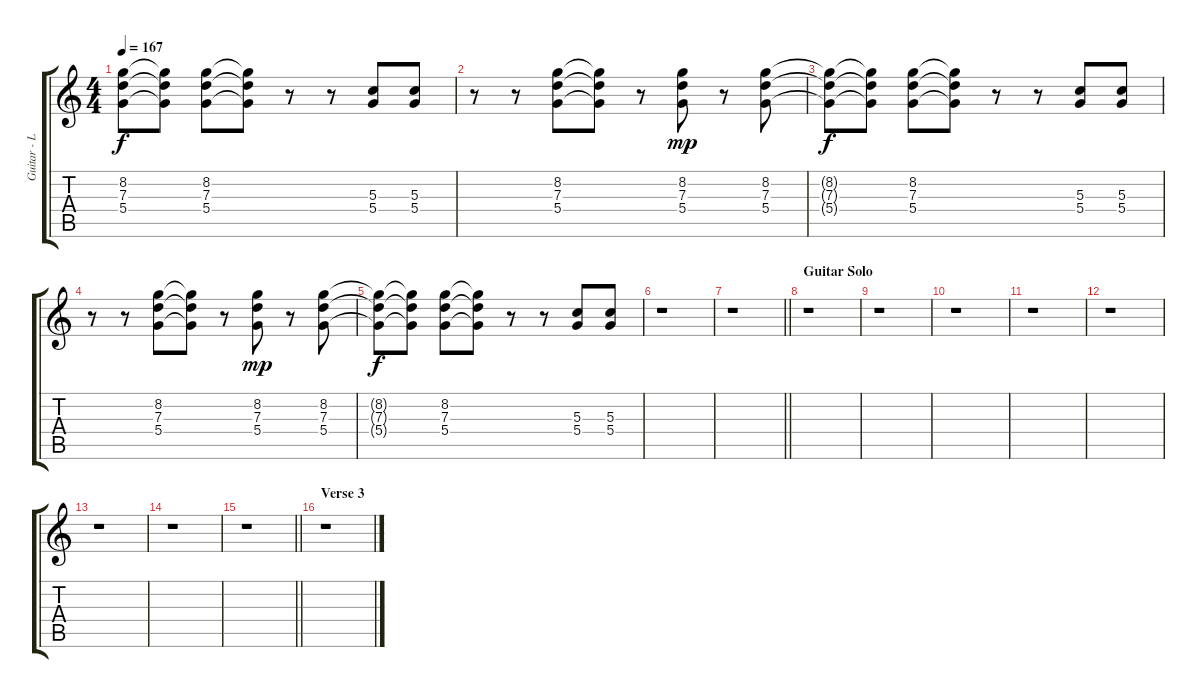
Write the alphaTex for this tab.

\track ("Guitar - Lead 1" "Guitar - L") {instrument distortionguitar}
\staff {score tabs}
\tuning (E4 B3 G3 D3 A2 E2) {hide}
\ts (4 4)
\tempo 167
\clef g2
\ks aminor
(8.2{t} 7.3{t} 5.4{t}).8{dy f} (8.2{t} 7.3{t} 5.4{t}).8 (8.2 7.3 5.4).8 (8.2{t} 7.3{t} 5.4{t}).8 r.8 r.8 (5.3 5.4).8 (5.3 5.4).8 |
r.8 r.8 (8.2 7.3 5.4).8 (8.2{t} 7.3{t} 5.4{t}).8 r.8 (8.2 7.3 5.4).8{dy mp} r.8 (8.2 7.3 5.4).8 |
(8.2{t} 7.3{t} 5.4{t}).8{dy f} (8.2{t} 7.3{t} 5.4{t}).8 (8.2 7.3 5.4).8 (8.2{t} 7.3{t} 5.4{t}).8 r.8 r.8 (5.3 5.4).8 (5.3 5.4).8 |
r.8 r.8 (8.2 7.3 5.4).8 (8.2{t} 7.3{t} 5.4{t}).8 r.8 (8.2 7.3 5.4).8{dy mp} r.8 (8.2 7.3 5.4).8 |
(8.2{t} 7.3{t} 5.4{t}).8{dy f} (8.2{t} 7.3{t} 5.4{t}).8 (8.2 7.3 5.4).8 (8.2{t} 7.3{t} 5.4{t}).8 r.8 r.8 (5.3 5.4).8 (5.3 5.4).8 |
r.1 |
\barLineRight lightlight
r.1 |
\section ("" "Guitar Solo")
r.1 |
r.1 |
r.1 |
r.1 |
r.1 |
r.1 |
r.1 |
\barLineRight lightlight
r.1 |
\section ("" "Verse 3")
r.1
